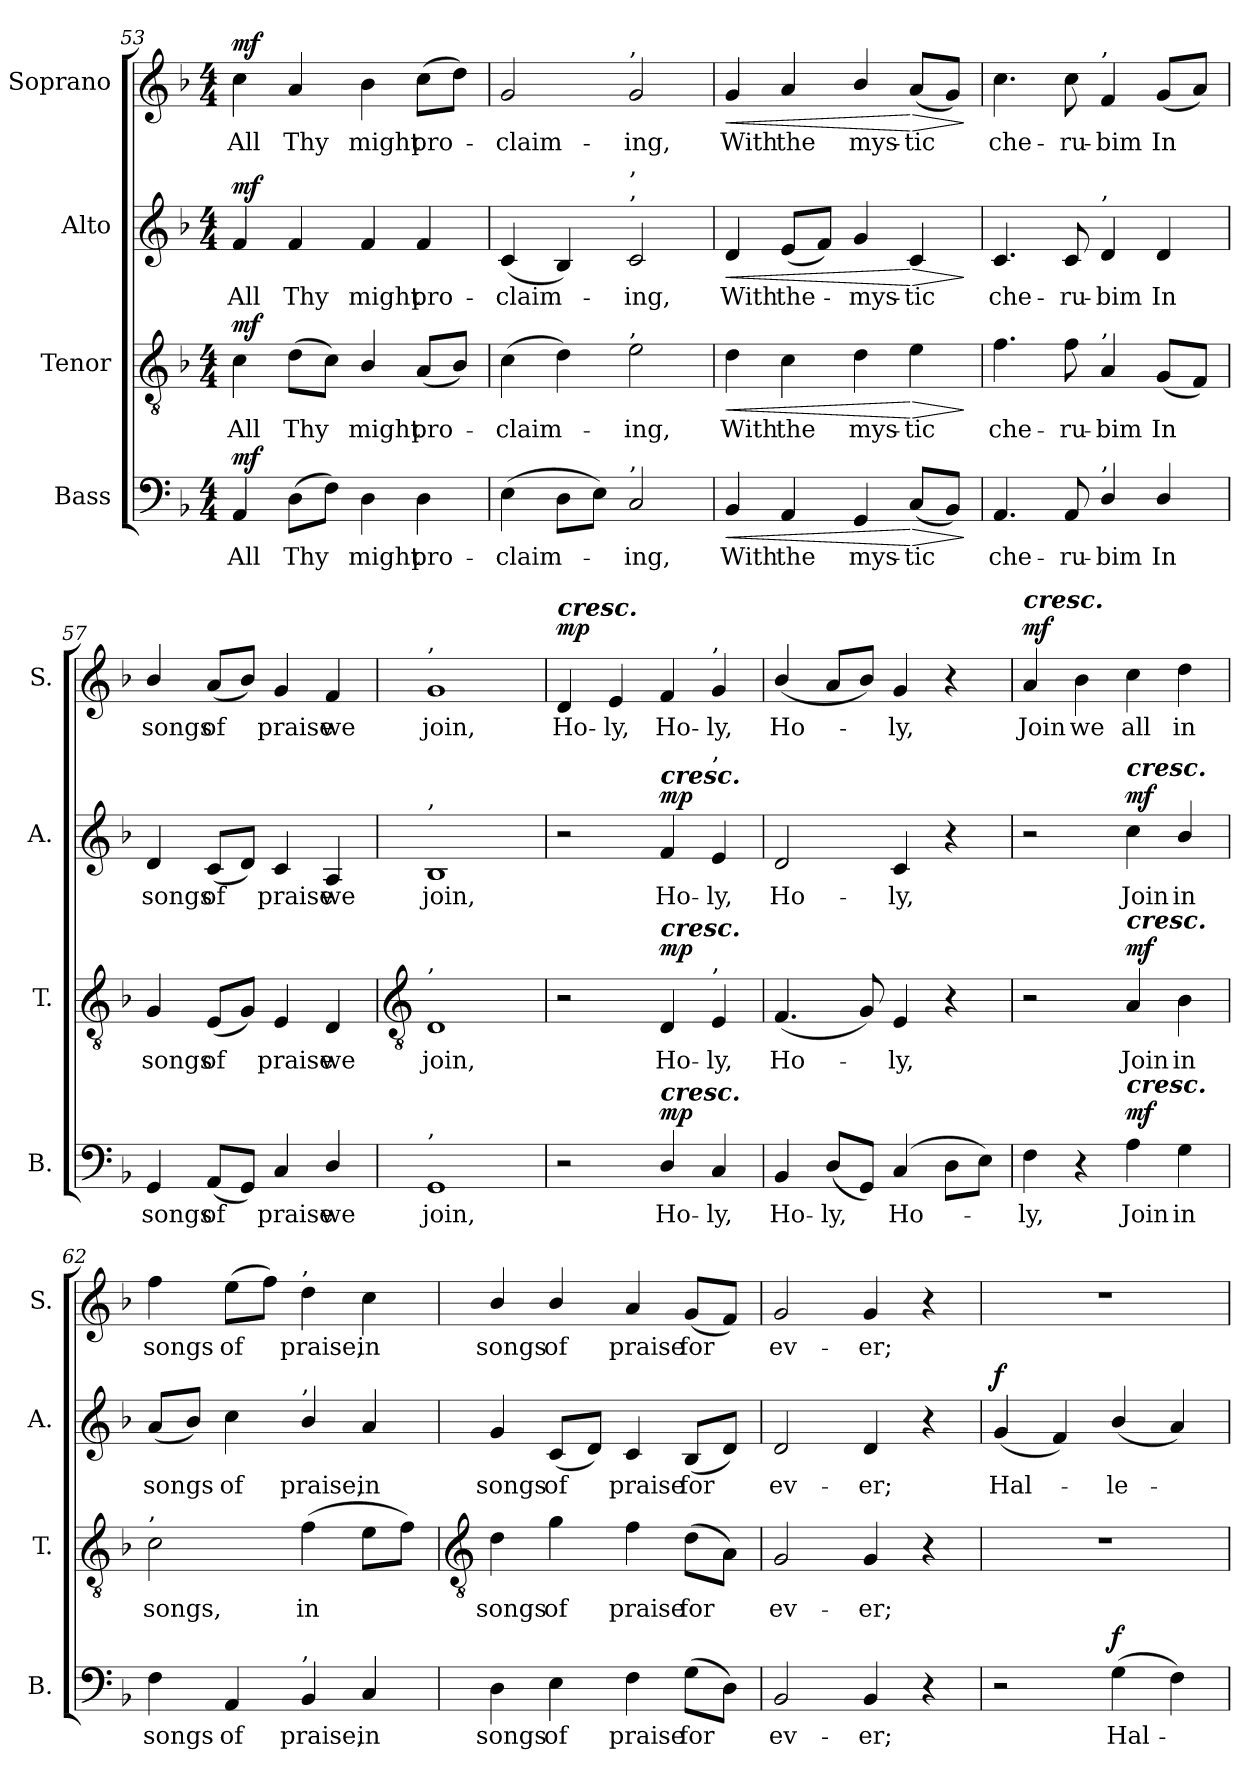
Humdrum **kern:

**kern	**text	**dynam	**kern	**text	**dynam	**kern	**text	**dynam	**kern	**text	**dynam
*part4	*part4	*part4	*part3	*part3	*part3	*part2	*part2	*part2	*part1	*part1	*part1
*staff4	*staff4	*staff4	*staff3	*staff3	*staff3	*staff2	*staff2	*staff2	*staff1	*staff1	*staff1
*I"Bass	*	*	*I"Tenor	*	*	*I"Alto	*	*	*I"Soprano	*	*
*I'B.	*	*	*I'T.	*	*	*I'A.	*	*	*I'S.	*	*
!!LO:LB:g=z
*clefF4	*	*	*clefGv2	*	*	*clefG2	*	*	*clefG2	*	*
*k[b-]	*	*	*k[b-]	*	*	*k[b-]	*	*	*k[b-]	*	*
*F:	*	*	*F:	*	*	*F:	*	*	*F:	*	*
*M4/4	*	*	*M4/4	*	*	*M4/4	*	*	*M4/4	*	*
=53	=53	=53	=53	=53	=53	=53	=53	=53	=53	=53	=53
!	!LO:LY:b	!LO:DY:b	!	!LO:LY:b	!LO:DY:b	!	!LO:LY:b	!LO:DY:b	!	!LO:LY:b	!LO:DY:b
4AA	All	mf	4c	All	mf	4f	All	mf	4cc	All	mf
!	!LO:LY:b	!	!	!LO:LY:b	!	!	!LO:LY:b	!	!	!LO:LY:b	!
(>8DL	Thy	.	(>8dL	Thy	.	4f	Thy	.	4a	Thy	.
8FJ)	.	.	8cJ)	.	.	.	.	.	.	.	.
!	!LO:LY:b	!	!	!LO:LY:b	!	!	!LO:LY:b	!	!	!LO:LY:b	!
4D	might	.	4B-/	might	.	4f	might	.	4b-	might	.
!	!LO:LY:b	!	!	!LO:LY:b	!	!	!LO:LY:b	!	!	!LO:LY:b	!
4D	pro-	.	(<8AL	pro-	.	4f	pro-	.	(>8ccL	pro-	.
.	.	.	8B-J)	.	.	.	.	.	8ddJ)	.	.
=54	=54	=54	=54	=54	=54	=54	=54	=54	=54	=54	=54
!	!LO:LY:b	!	!	!LO:LY:b	!	!	!LO:LY:b	!	!	!LO:LY:b	!
(>4E	-claim-	.	(>4c	claim-	.	(<4c	-claim-	.	2g	claim-	.
8DL	.	.	4d)	.	.	4B-)	.	.	.	.	.
8EJ)	.	.	.	.	.	.	.	.	.	.	.
!	!	!	!	!	!	!	!	!	!LO:TX:a:t=,	!	!
!	!	!	!	!	!	!LO:TX:a:t=,	!	!	!	!	!
!	!	!	!	!	!	!LO:TX:a:t=,	!	!	!	!	!
!	!	!	!LO:TX:a:t=,	!	!	!	!	!	!	!	!
!LO:TX:a:t=,	!	!	!	!	!	!	!	!	!	!	!
!	!LO:LY:b	!	!	!LO:LY:b	!	!	!LO:LY:b	!	!	!LO:LY:b	!
2C	ing,	.	2e	ing,	.	2c	ing,	.	2g	-ing,	.
=55	=55	=55	=55	=55	=55	=55	=55	=55	=55	=55	=55
!	!LO:LY:b	!LO:HP:b	!	!LO:LY:b	!LO:HP:b	!	!LO:LY:b	!LO:HP:b	!	!LO:LY:b	!LO:HP:b
4BB-	With	<	4d	With	<	4d	With	<	4g	With	<
!	!LO:LY:b	!	!	!LO:LY:b	!	!	!LO:LY:b	!	!	!LO:LY:b	!
4AA	the	.	4c	the	.	(<8eL	the-	.	4a	the	.
.	.	.	.	.	.	8fJ)	.	.	.	.	.
!	!LO:LY:b	!	!	!LO:LY:b	!	!	!LO:LY:b	!	!	!LO:LY:b	!
4GG	mys-	.	4d	mys-	.	4g	-mys-	.	4b-/	mys-	.
!	!LO:LY:b	!LO:HP:n=1:b	!	!LO:LY:b	!LO:HP:n=1:b	!	!LO:LY:b	!LO:HP:n=1:b	!	!LO:LY:b	!LO:HP:n=1:b
(<8CL	-tic	[ >	4e	-tic	[ >	4c	-tic	[ >	(<8aL	-tic	[ >
8BB-J)	.	.	.	.	.	.	.	.	8gJ)	.	.
.	.	]	.	.	]	.	.	]	.	.	]
=56	=56	=56	=56	=56	=56	=56	=56	=56	=56	=56	=56
!	!LO:LY:b	!	!	!LO:LY:b	!	!	!LO:LY:b	!	!	!LO:LY:b	!
4.AA	che-	.	4.f	che-	.	4.c	che-	.	4.cc	che-	.
!	!LO:LY:b	!	!	!LO:LY:b	!	!	!LO:LY:b	!	!	!LO:LY:b	!
8AA	-ru-	.	8f	-ru-	.	8c	-ru-	.	8cc	-ru-	.
!	!	!	!	!	!	!	!	!	!LO:TX:a:t=,	!	!
!	!	!	!	!	!	!LO:TX:a:t=,	!	!	!	!	!
!	!	!	!LO:TX:a:t=,	!	!	!	!	!	!	!	!
!LO:TX:a:t=,	!	!	!	!	!	!	!	!	!	!	!
!	!LO:LY:b	!	!	!LO:LY:b	!	!	!LO:LY:b	!	!	!LO:LY:b	!
4D/	-bim	.	4A	-bim	.	4d	-bim	.	4f	-bim	.
!	!LO:LY:b	!	!	!LO:LY:b	!	!	!LO:LY:b	!	!	!LO:LY:b	!
4D/	In	.	(<8GL	In	.	4d	In	.	(<8gL	In	.
.	.	.	8FJ)	.	.	.	.	.	8aJ)	.	.
=57	=57	=57	=57	=57	=57	=57	=57	=57	=57	=57	=57
!	!LO:LY:b	!	!	!LO:LY:b	!	!	!LO:LY:b	!	!	!LO:LY:b	!
4GG	songs	.	4G	songs	.	4d	songs	.	4b-/	songs	.
!	!LO:LY:b	!	!	!LO:LY:b	!	!	!LO:LY:b	!	!	!LO:LY:b	!
(<8AAL	of	.	(<8EL	of	.	(<8cL	of	.	(<8aL	of	.
8GGJ)	.	.	8GJ)	.	.	8dJ)	.	.	8b-J)	.	.
!	!LO:LY:b	!	!	!LO:LY:b	!	!	!LO:LY:b	!	!	!LO:LY:b	!
4C	praise	.	4E	praise	.	4c	praise	.	4g	praise	.
!	!LO:LY:b	!	!	!LO:LY:b	!	!	!LO:LY:b	!	!	!LO:LY:b	!
4D/	we	.	4D	we	.	4A	we	.	4f	we	.
!!LO:LB:g=z
=58	=58	=58	=58	=58	=58	=58	=58	=58	=58	=58	=58
*	*	*	*clefGv2	*	*	*	*	*	*	*	*
!	!	!	!	!	!	!	!	!	!LO:TX:a:t=,	!	!
!	!	!	!	!	!	!LO:TX:a:t=,	!	!	!	!	!
!	!	!	!LO:TX:a:t=,	!	!	!	!	!	!	!	!
!LO:TX:a:t=,	!	!	!	!	!	!	!	!	!	!	!
!	!LO:LY:b	!	!	!LO:LY:b	!	!	!LO:LY:b	!	!	!LO:LY:b	!
1GG	join,	.	1D	join,	.	1B-	join,	.	1g	join,	.
=59	=59	=59	=59	=59	=59	=59	=59	=59	=59	=59	=59
!	!	!	!	!	!	!	!	!	!LO:TX:a:Bi:t=cresc.	!	!
!	!	!	!	!	!	!	!	!	!	!LO:LY:b	!LO:DY:b
2r	.	.	2r	.	.	2r	.	.	4d	Ho-	mp
!	!	!	!	!	!	!	!	!	!	!LO:LY:b	!
.	.	.	.	.	.	.	.	.	4e	-ly,	.
!	!	!	!	!	!	!LO:TX:a:Bi:t=cresc.	!	!	!	!	!
!	!	!	!LO:TX:a:Bi:t=cresc.	!	!	!	!	!	!	!	!
!LO:TX:a:Bi:t=cresc.	!	!	!	!	!	!	!	!	!	!	!
!	!LO:LY:b	!LO:DY:b	!	!LO:LY:b	!LO:DY:b	!	!LO:LY:b	!LO:DY:b	!	!LO:LY:b	!
4D/	Ho-	mp	4D	Ho-	mp	4f	Ho-	mp	4f	Ho-	.
!	!	!	!	!	!	!	!	!	!LO:TX:a:t=,	!	!
!	!	!	!	!	!	!LO:TX:a:t=,	!	!	!	!	!
!	!	!	!LO:TX:a:t=,	!	!	!	!	!	!	!	!
!	!LO:LY:b	!	!	!LO:LY:b	!	!	!LO:LY:b	!	!	!LO:LY:b	!
4C	-ly,	.	4E	-ly,	.	4e	-ly,	.	4g	-ly,	.
=60	=60	=60	=60	=60	=60	=60	=60	=60	=60	=60	=60
!	!LO:LY:b	!	!	!LO:LY:b	!	!	!LO:LY:b	!	!	!LO:LY:b	!
4BB-	Ho-	.	(<4.F	Ho-	.	2d	Ho-	.	(<4b-/	Ho-	.
!	!LO:LY:b	!	!	!	!	!	!	!	!	!	!
(<8DL	-ly,	.	.	.	.	.	.	.	8aL	.	.
8GGJ)	.	.	8G)	.	.	.	.	.	8b-J)	.	.
!	!LO:LY:b	!	!	!LO:LY:b	!	!	!LO:LY:b	!	!	!LO:LY:b	!
(>4C	Ho-	.	4E	ly,	.	4c	-ly,	.	4g	ly,	.
8DL	.	.	4r	.	.	4r	.	.	4r	.	.
8EJ)	.	.	.	.	.	.	.	.	.	.	.
=61	=61	=61	=61	=61	=61	=61	=61	=61	=61	=61	=61
!	!	!	!	!	!	!	!	!	!LO:TX:a:Bi:t=cresc.	!	!
!	!LO:LY:b	!	!	!	!	!	!	!	!	!LO:LY:b	!LO:DY:b
4F	ly,	.	2r	.	.	2r	.	.	4a	Join	mf
!	!	!	!	!	!	!	!	!	!	!LO:LY:b	!
4r	.	.	.	.	.	.	.	.	4b-	we	.
!	!	!	!	!	!	!LO:TX:a:Bi:t=cresc.	!	!	!	!	!
!	!	!	!LO:TX:a:Bi:t=cresc.	!	!	!	!	!	!	!	!
!LO:TX:a:Bi:t=cresc.	!	!	!	!	!	!	!	!	!	!	!
!	!LO:LY:b	!LO:DY:b	!	!LO:LY:b	!LO:DY:b	!	!LO:LY:b	!LO:DY:b	!	!LO:LY:b	!
4A	Join	mf	4A	Join	mf	4cc	Join	mf	4cc	all	.
!	!LO:LY:b	!	!	!LO:LY:b	!	!	!LO:LY:b	!	!	!LO:LY:b	!
4G	in	.	4B-	in	.	4b-/	in	.	4dd	in	.
=62	=62	=62	=62	=62	=62	=62	=62	=62	=62	=62	=62
!	!	!	!LO:TX:a:t=,	!	!	!	!	!	!	!	!
!	!LO:LY:b	!	!	!LO:LY:b	!	!	!LO:LY:b	!	!	!LO:LY:b	!
4F	songs	.	2c	songs,	.	(<8aL	songs	.	4ff	songs	.
.	.	.	.	.	.	8b-J)	.	.	.	.	.
!	!LO:LY:b	!	!	!	!	!	!LO:LY:b	!	!	!LO:LY:b	!
4AA	of	.	.	.	.	4cc	of	.	(>8eeL	of	.
.	.	.	.	.	.	.	.	.	8ffJ)	.	.
!	!	!	!	!	!	!	!	!	!LO:TX:a:t=,	!	!
!	!	!	!	!	!	!LO:TX:a:t=,	!	!	!	!	!
!LO:TX:a:t=,	!	!	!	!	!	!	!	!	!	!	!
!	!LO:LY:b	!	!	!LO:LY:b	!	!	!LO:LY:b	!	!	!LO:LY:b	!
4BB-	praise,	.	(>4f	in	.	4b-/	praise,	.	4dd	praise,	.
!	!LO:LY:b	!	!	!	!	!	!LO:LY:b	!	!	!LO:LY:b	!
4C	in	.	8eL	.	.	4a	in	.	4cc	in	.
.	.	.	8fJ)	.	.	.	.	.	.	.	.
!!LO:LB:g=z
=63	=63	=63	=63	=63	=63	=63	=63	=63	=63	=63	=63
*	*	*	*clefGv2	*	*	*	*	*	*	*	*
!	!LO:LY:b	!	!	!LO:LY:b	!	!	!LO:LY:b	!	!	!LO:LY:b	!
4D	songs	.	4d	songs	.	4g	songs	.	4b-/	songs	.
!	!LO:LY:b	!	!	!LO:LY:b	!	!	!LO:LY:b	!	!	!LO:LY:b	!
4E	of	.	4g	of	.	(<8cL	of	.	4b-/	of	.
.	.	.	.	.	.	8dJ)	.	.	.	.	.
!	!LO:LY:b	!	!	!LO:LY:b	!	!	!LO:LY:b	!	!	!LO:LY:b	!
4F	praise	.	4f	praise	.	4c	praise	.	4a	praise	.
!	!LO:LY:b	!	!	!LO:LY:b	!	!	!LO:LY:b	!	!	!LO:LY:b	!
(>8GL	for	.	(>8dL	for	.	(<8B-L	for	.	(<8gL	for	.
8DJ)	.	.	8AJ)	.	.	8dJ)	.	.	8fJ)	.	.
=64	=64	=64	=64	=64	=64	=64	=64	=64	=64	=64	=64
!	!LO:LY:b	!	!	!LO:LY:b	!	!	!LO:LY:b	!	!	!LO:LY:b	!
2BB-	ev-	.	2G	ev-	.	2d	ev-	.	2g	ev-	.
!	!LO:LY:b	!	!	!LO:LY:b	!	!	!LO:LY:b	!	!	!LO:LY:b	!
4BB-	-er;	.	4G	-er;	.	4d	-er;	.	4g	-er;	.
4r	.	.	4r	.	.	4r	.	.	4r	.	.
=65	=65	=65	=65	=65	=65	=65	=65	=65	=65	=65	=65
!	!	!	!	!	!	!	!LO:LY:b	!LO:DY:b	!	!	!
2r	.	.	1r	.	.	(<4g	Hal-	f	1r	.	.
.	.	.	.	.	.	4f)	.	.	.	.	.
!	!LO:LY:b	!LO:DY:b	!	!	!	!	!LO:LY:b	!	!	!	!
(>4G	Hal-	f	.	.	.	(<4b-/	le-	.	.	.	.
4F)	.	.	.	.	.	4a)	.	.	.	.	.
=	=	=	=	=	=	=	=	=	=	=	=
*-	*-	*-	*-	*-	*-	*-	*-	*-	*-	*-	*-
